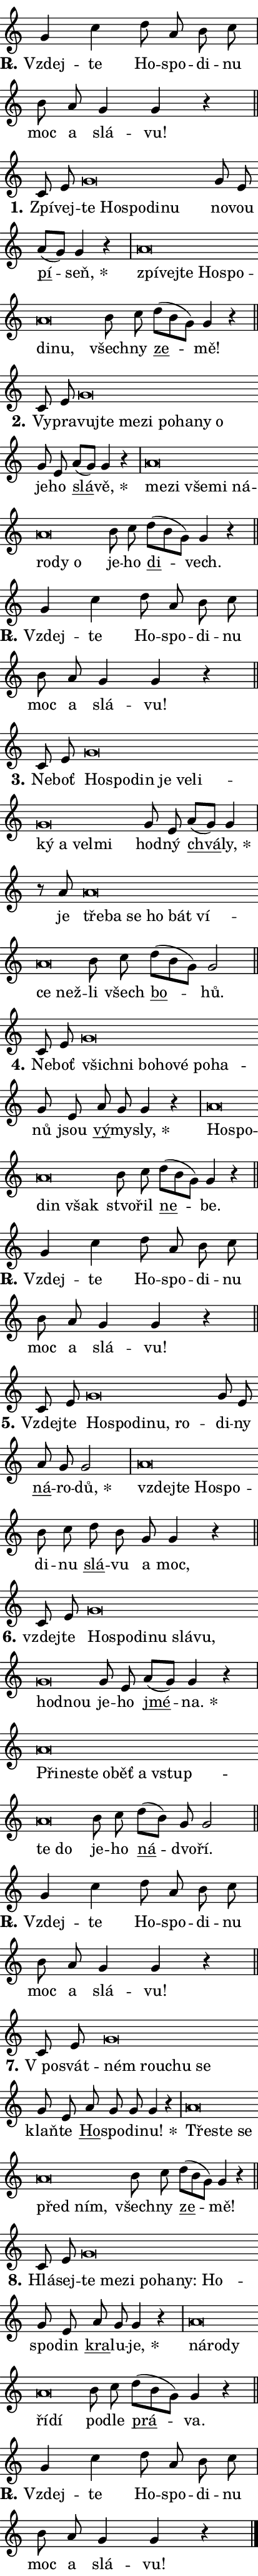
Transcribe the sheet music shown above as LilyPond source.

\version "2.24.0"
\header { tagline = "" }
\paper {
  indent = 0\cm
  top-margin = 0\cm
  right-margin = 0\cm
  bottom-margin = 0\cm
  left-margin = 0\cm
  paper-width = 7\cm
  page-breaking = #ly:one-page-breaking
  system-system-spacing.basic-distance = #11
  score-system-spacing.basic-distance = #11
  ragged-last = ##f
}


%% Author: Thomas Morley
%% https://lists.gnu.org/archive/html/lilypond-user/2020-05/msg00002.html
#(define (line-position grob)
"Returns position of @var[grob} in current system:
   @code{'start}, if at first time-step
   @code{'end}, if at last time-step
   @code{'middle} otherwise
"
  (let* ((col (ly:item-get-column grob))
         (ln (ly:grob-object col 'left-neighbor))
         (rn (ly:grob-object col 'right-neighbor))
         (col-to-check-left (if (ly:grob? ln) ln col))
         (col-to-check-right (if (ly:grob? rn) rn col))
         (break-dir-left
           (and
             (ly:grob-property col-to-check-left 'non-musical #f)
             (ly:item-break-dir col-to-check-left)))
         (break-dir-right
           (and
             (ly:grob-property col-to-check-right 'non-musical #f)
             (ly:item-break-dir col-to-check-right))))
        (cond ((eqv? 1 break-dir-left) 'start)
              ((eqv? -1 break-dir-right) 'end)
              (else 'middle))))

#(define (tranparent-at-line-position vctor)
  (lambda (grob)
  "Relying on @code{line-position} select the relevant enry from @var{vctor}.
Used to determine transparency,"
    (case (line-position grob)
      ((end) (not (vector-ref vctor 0)))
      ((middle) (not (vector-ref vctor 1)))
      ((start) (not (vector-ref vctor 2))))))

noteHeadBreakVisibility =
#(define-music-function (break-visibility)(vector?)
"Makes @code{NoteHead}s transparent relying on @var{break-visibility}"
#{
  \override NoteHead.transparent =
    #(tranparent-at-line-position break-visibility)
#})

#(define delete-ledgers-for-transparent-note-heads
  (lambda (grob)
    "Reads whether a @code{NoteHead} is transparent.
If so this @code{NoteHead} is removed from @code{'note-heads} from
@var{grob}, which is supposed to be @code{LedgerLineSpanner}.
As a result ledgers are not printed for this @code{NoteHead}"
    (let* ((nhds-array (ly:grob-object grob 'note-heads))
           (nhds-list
             (if (ly:grob-array? nhds-array)
                 (ly:grob-array->list nhds-array)
                 '()))
           ;; Relies on the transparent-property being done before
           ;; Staff.LedgerLineSpanner.after-line-breaking is executed.
           ;; This is fragile ...
           (to-keep
             (remove
               (lambda (nhd)
                 (ly:grob-property nhd 'transparent #f))
               nhds-list)))
      ;; TODO find a better method to iterate over grob-arrays, similiar
      ;; to filter/remove etc for lists
      ;; For now rebuilt from scratch
      (set! (ly:grob-object grob 'note-heads)  '())
      (for-each
        (lambda (nhd)
          (ly:pointer-group-interface::add-grob grob 'note-heads nhd))
        to-keep))))

hideNotes = {
  \noteHeadBreakVisibility #begin-of-line-visible
}
unHideNotes = {
  \noteHeadBreakVisibility #all-visible
}

% work-around for resetting accidentals
% https://lilypond.org/doc/v2.23/Documentation/notation/displaying-rhythms#unmetered-music
cadenzaMeasure = {
  \cadenzaOff
  \partial 1024 s1024
  \cadenzaOn
}

#(define-markup-command (accent layout props text) (markup?)
  "Underline accented syllable"
  (interpret-markup layout props
    #{\markup \override #'(offset . 4.3) \underline { #text }#}))

responsum = \markup \concat {
  "R" \hspace #-1.05 \path #0.1 #'((moveto 0 0.07) (lineto 0.9 0.8)) \hspace #0.05 "."
}

\layout {
    \context {
        \Staff
        \remove "Time_signature_engraver"
        \override LedgerLineSpanner.after-line-breaking = #delete-ledgers-for-transparent-note-heads
    }
    \context {
        \Voice {
            \override NoteHead.output-attributes = #'((class . "notehead"))
            \override Hairpin.height = #0.55
        }
    }
    \context {
        \Lyrics {
            \override StanzaNumber.output-attributes = #'((class . "stanzanumber"))
            \override LyricSpace.minimum-distance = #0.9
            \override LyricText.font-name = #"TeX Gyre Schola"
            \override LyricText.font-size = 1
            \override StanzaNumber.font-name = #"TeX Gyre Schola Bold"
            \override StanzaNumber.font-size = 1
        }
    }
}

% magnetic-lyrics.ily
%
%   written by
%     Jean Abou Samra <jean@abou-samra.fr>
%     Werner Lemberg <wl@gnu.org>
%
%   adapted by
%     Jiri Hon <jiri.hon@gmail.com>
%
% Version 2022-Apr-15

% https://www.mail-archive.com/lilypond-user@gnu.org/msg149350.html

#(define (Left_hyphen_pointer_engraver context)
   "Collect syllable-hyphen-syllable occurrences in lyrics and store
them in properties.  This engraver only looks to the left.  For
example, if the lyrics input is @code{foo -- bar}, it does the
following.

@itemize @bullet
@item
Set the @code{text} property of the @code{LyricHyphen} grob between
@q{foo} and @q{bar} to @code{foo}.

@item
Set the @code{left-hyphen} property of the @code{LyricText} grob with
text @q{foo} to the @code{LyricHyphen} grob between @q{foo} and
@q{bar}.
@end itemize

Use this auxiliary engraver in combination with the
@code{lyric-@/text::@/apply-@/magnetic-@/offset!} hook."
   (let ((hyphen #f)
         (text #f))
     (make-engraver
      (acknowledgers
       ((lyric-syllable-interface engraver grob source-engraver)
        (set! text grob)))
      (end-acknowledgers
       ((lyric-hyphen-interface engraver grob source-engraver)
        ;(when (not (grob::has-interface grob 'lyric-space-interface))
          (set! hyphen grob)));)
      ((stop-translation-timestep engraver)
       (when (and text hyphen)
         (ly:grob-set-object! text 'left-hyphen hyphen))
       (set! text #f)
       (set! hyphen #f)))))

#(define (lyric-text::apply-magnetic-offset! grob)
   "If the space between two syllables is less than the value in
property @code{LyricText@/.details@/.squash-threshold}, move the right
syllable to the left so that it gets concatenated with the left
syllable.

Use this function as a hook for
@code{LyricText@/.after-@/line-@/breaking} if the
@code{Left_@/hyphen_@/pointer_@/engraver} is active."
   (let ((hyphen (ly:grob-object grob 'left-hyphen #f)))
     (when hyphen
       (let ((left-text (ly:spanner-bound hyphen LEFT)))
         (when (grob::has-interface left-text 'lyric-syllable-interface)
           (let* ((common (ly:grob-common-refpoint grob left-text X))
                  (this-x-ext (ly:grob-extent grob common X))
                  (left-x-ext
                   (begin
                     ;; Trigger magnetism for left-text.
                     (ly:grob-property left-text 'after-line-breaking)
                     (ly:grob-extent left-text common X)))
                  ;; `delta` is the gap width between two syllables.
                  (delta (- (interval-start this-x-ext)
                            (interval-end left-x-ext)))
                  (details (ly:grob-property grob 'details))
                  (threshold (assoc-get 'squash-threshold details 0.2)))
             (when (< delta threshold)
               (let* (;; We have to manipulate the input text so that
                      ;; ligatures crossing syllable boundaries are not
                      ;; disabled.  For languages based on the Latin
                      ;; script this is essentially a beautification.
                      ;; However, for non-Western scripts it can be a
                      ;; necessity.
                      (lt (ly:grob-property left-text 'text))
                      (rt (ly:grob-property grob 'text))
                      (is-space (grob::has-interface hyphen 'lyric-space-interface))
                      (space (if is-space " " ""))
                      (space-markup (grob-interpret-markup grob " "))
                      (space-size (interval-length (ly:stencil-extent space-markup X)))
                      (extra-delta (if is-space space-size 0))
                      ;; Append new syllable.
                      (ltrt-space (if (and (string? lt) (string? rt))
                                (string-append lt space rt)
                                (make-concat-markup (list lt space rt))))
                      ;; Right-align `ltrt` to the right side.
                      (ltrt-space-markup (grob-interpret-markup
                               grob
                               (make-translate-markup
                                (cons (interval-length this-x-ext) 0)
                                (make-right-align-markup ltrt-space)))))
                 (begin
                   ;; Don't print `left-text`.
                   (ly:grob-set-property! left-text 'stencil #f)
                   ;; Set text and stencil (which holds all collected
                   ;; syllables so far) and shift it to the left.
                   (ly:grob-set-property! grob 'text ltrt-space)
                   (ly:grob-set-property! grob 'stencil ltrt-space-markup)
                   (ly:grob-translate-axis! grob (- (- delta extra-delta)) X))))))))))


#(define (lyric-hyphen::displace-bounds-first grob)
   ;; Make very sure this callback isn't triggered too early.
   (let ((left (ly:spanner-bound grob LEFT))
         (right (ly:spanner-bound grob RIGHT)))
     (ly:grob-property left 'after-line-breaking)
     (ly:grob-property right 'after-line-breaking)
     (ly:lyric-hyphen::print grob)))

squashThreshold = #0.4

\layout {
  \context {
    \Lyrics
    \consists #Left_hyphen_pointer_engraver
    \override LyricText.after-line-breaking =
      #lyric-text::apply-magnetic-offset!
    \override LyricHyphen.stencil = #lyric-hyphen::displace-bounds-first
    \override LyricText.details.squash-threshold = \squashThreshold
    \override LyricHyphen.minimum-distance = 0
    \override LyricHyphen.minimum-length = \squashThreshold
  }
}

squash = \override LyricText.details.squash-threshold = 9999
unSquash = \override LyricText.details.squash-threshold = \squashThreshold

left = \override LyricText.self-alignment-X = #LEFT
unLeft = \revert LyricText.self-alignment-X

starOffset = #(lambda (grob) 
                (let ((x_offset (ly:self-alignment-interface::aligned-on-x-parent grob)))
                  (if (= x_offset 0) 0 (+ x_offset 1.2))))

star = #(define-music-function (syllable)(string?)
"Append star separator at the end of a syllable"
#{
  \once \override LyricText.X-offset = #starOffset
  \lyricmode { \markup {
    #syllable
    \override #'((font-name . "TeX Gyre Schola Bold")) \hspace #0.2 \lower #0.65 \larger "*"
  } }
#})

starAccent = #(define-music-function (syllable)(string?)
"Append star separator at the end of a syllable and make accent"
#{
  \once \override LyricText.X-offset = #starOffset
  \lyricmode { \markup {
    \accent #syllable
    \override #'((font-name . "TeX Gyre Schola Bold")) \hspace #0.2 \lower #0.65 \larger "*"
  } }
#})

breath = #(define-music-function (syllable)(string?)
"Append breathing indicator at the end of a syllable"
#{
  \lyricmode { \markup { #syllable "+" } }
#})

optionalBreath = #(define-music-function (syllable)(string?)
"Append optional breathing indicator at the end of a syllable"
#{
  \lyricmode { \markup { #syllable "(+)" } }
#})


\score {
    <<
        \new Voice = "melody" { \cadenzaOn \key c \major \relative { g'4 c \bar "" d8 a b c \cadenzaMeasure \bar "|" b \bar "" a g4 g r \cadenzaMeasure \bar "||" \break } }
        \new Lyrics \lyricsto "melody" { \lyricmode { \set stanza = \responsum
Vzdej -- te Ho -- spo -- di -- nu moc a slá -- vu! } }
    >>
    \layout {}
}

\score {
    <<
        \new Voice = "melody" { \cadenzaOn \key c \major \relative { c'8 e g\breve*1/16 \hideNotes \breve*1/16 \bar "" \breve*1/16 \bar "" \breve*1/16 \breve*1/16 \bar "" \unHideNotes g8 e \bar "" a[( g)] g4 r \cadenzaMeasure \bar "|" a\breve*1/16 \hideNotes \breve*1/16 \bar "" \breve*1/16 \bar "" \breve*1/16 \bar "" \breve*1/16 \bar "" \breve*1/16 \breve*1/16 \bar "" \unHideNotes b8 c \bar "" d[( b g)] g4 r \cadenzaMeasure \bar "||" \break } }
        \new Lyrics \lyricsto "melody" { \lyricmode { \set stanza = "1."
Zpí -- vej -- \left te \squash Ho -- spo -- di -- nu \unLeft \unSquash no -- vou \markup \accent pí -- \star seň, \left zpí -- \squash vej -- te Ho -- spo -- di -- nu, \unLeft \unSquash všech -- ny \markup \accent ze -- mě! } }
    >>
    \layout {}
}

\score {
    <<
        \new Voice = "melody" { \cadenzaOn \key c \major \relative { c'8 e g\breve*1/16 \hideNotes \breve*1/16 \bar "" \breve*1/16 \bar "" \breve*1/16 \bar "" \breve*1/16 \bar "" \breve*1/16 \bar "" \breve*1/16 \breve*1/16 \bar "" \unHideNotes g8 e \bar "" a[( g)] g4 r \cadenzaMeasure \bar "|" a\breve*1/16 \hideNotes \breve*1/16 \bar "" \breve*1/16 \bar "" \breve*1/16 \bar "" \breve*1/16 \bar "" \breve*1/16 \bar "" \breve*1/16 \breve*1/16 \bar "" \unHideNotes b8 c \bar "" d[( b g)] g4 r \cadenzaMeasure \bar "||" \break } }
        \new Lyrics \lyricsto "melody" { \lyricmode { \set stanza = "2."
Vy -- pra -- \left vuj -- \squash te me -- zi po -- ha -- ny o \unLeft \unSquash je -- ho \markup \accent slá -- \star vě, \left me -- \squash zi vše -- mi ná -- ro -- dy o \unLeft \unSquash je -- ho \markup \accent di -- vech. } }
    >>
    \layout {}
}

\score {
    <<
        \new Voice = "melody" { \cadenzaOn \key c \major \relative { g'4 c \bar "" d8 a b c \cadenzaMeasure \bar "|" b \bar "" a g4 g r \cadenzaMeasure \bar "||" \break } }
        \new Lyrics \lyricsto "melody" { \lyricmode { \set stanza = \responsum
Vzdej -- te Ho -- spo -- di -- nu moc a slá -- vu! } }
    >>
    \layout {}
}

\score {
    <<
        \new Voice = "melody" { \cadenzaOn \key c \major \relative { c'8 e g\breve*1/16 \hideNotes \breve*1/16 \bar "" \breve*1/16 \bar "" \breve*1/16 \bar "" \breve*1/16 \bar "" \breve*1/16 \bar "" \breve*1/16 \bar "" \breve*1/16 \bar "" \breve*1/16 \breve*1/16 \bar "" \unHideNotes g8 e \bar "" a[( g)] g4 \cadenzaMeasure \bar "|" r8 a8 a\breve*1/16 \hideNotes \breve*1/16 \bar "" \breve*1/16 \bar "" \breve*1/16 \bar "" \breve*1/16 \bar "" \breve*1/16 \bar "" \breve*1/16 \breve*1/16 \bar "" \unHideNotes b8 c \bar "" d[( b g)] g2 \cadenzaMeasure \bar "||" \break } }
        \new Lyrics \lyricsto "melody" { \lyricmode { \set stanza = "3."
Ne -- boť \left Ho -- \squash spo -- din je ve -- li -- ký a vel -- mi \unLeft \unSquash hod -- ný \markup \accent chvá -- \star ly, je \left tře -- \squash ba se ho bát ví -- ce než -- \unLeft \unSquash li všech \markup \accent bo -- hů. } }
    >>
    \layout {}
}

\score {
    <<
        \new Voice = "melody" { \cadenzaOn \key c \major \relative { c'8 e g\breve*1/16 \hideNotes \breve*1/16 \bar "" \breve*1/16 \bar "" \breve*1/16 \bar "" \breve*1/16 \bar "" \breve*1/16 \breve*1/16 \bar "" \unHideNotes g8 e \bar "" a g g4 r \cadenzaMeasure \bar "|" a\breve*1/16 \hideNotes \breve*1/16 \bar "" \breve*1/16 \breve*1/16 \bar "" \unHideNotes b8 c \bar "" d[( b g)] g4 r \cadenzaMeasure \bar "||" \break } }
        \new Lyrics \lyricsto "melody" { \lyricmode { \set stanza = "4."
Ne -- boť \left všich -- \squash ni bo -- ho -- vé po -- ha -- \unLeft \unSquash nů jsou \markup \accent vý -- my -- \star sly, \left Ho -- \squash spo -- din však \unLeft \unSquash stvo -- řil \markup \accent ne -- be. } }
    >>
    \layout {}
}

\score {
    <<
        \new Voice = "melody" { \cadenzaOn \key c \major \relative { g'4 c \bar "" d8 a b c \cadenzaMeasure \bar "|" b \bar "" a g4 g r \cadenzaMeasure \bar "||" \break } }
        \new Lyrics \lyricsto "melody" { \lyricmode { \set stanza = \responsum
Vzdej -- te Ho -- spo -- di -- nu moc a slá -- vu! } }
    >>
    \layout {}
}

\score {
    <<
        \new Voice = "melody" { \cadenzaOn \key c \major \relative { c'8 e g\breve*1/16 \hideNotes \breve*1/16 \bar "" \breve*1/16 \bar "" \breve*1/16 \breve*1/16 \bar "" \unHideNotes g8 e \bar "" a g g2 \cadenzaMeasure \bar "|" a\breve*1/16 \hideNotes \breve*1/16 \bar "" \breve*1/16 \breve*1/16 \bar "" \unHideNotes b8 c \bar "" d b g g4 r \cadenzaMeasure \bar "||" \break } }
        \new Lyrics \lyricsto "melody" { \lyricmode { \set stanza = "5."
Vzdej -- te \left Ho -- \squash spo -- di -- nu, ro -- \unLeft \unSquash di -- ny \markup \accent ná -- ro -- \star dů, \left vzdej -- \squash te Ho -- spo -- \unLeft \unSquash di -- nu \markup \accent slá -- vu a moc, } }
    >>
    \layout {}
}

\score {
    <<
        \new Voice = "melody" { \cadenzaOn \key c \major \relative { c'8 e g\breve*1/16 \hideNotes \breve*1/16 \bar "" \breve*1/16 \bar "" \breve*1/16 \bar "" \breve*1/16 \bar "" \breve*1/16 \bar "" \breve*1/16 \breve*1/16 \bar "" \unHideNotes g8 e \bar "" a[( g)] g4 r \cadenzaMeasure \bar "|" a\breve*1/16 \hideNotes \breve*1/16 \bar "" \breve*1/16 \bar "" \breve*1/16 \bar "" \breve*1/16 \bar "" \breve*1/16 \bar "" \breve*1/16 \bar "" \breve*1/16 \breve*1/16 \bar "" \unHideNotes b8 c \bar "" d[( b)] g g2 \cadenzaMeasure \bar "||" \break } }
        \new Lyrics \lyricsto "melody" { \lyricmode { \set stanza = "6."
vzdej -- te \left Ho -- \squash spo -- di -- nu slá -- vu, hod -- nou \unLeft \unSquash je -- ho \markup \accent jmé -- \star na. \left Při -- \squash ne -- ste o -- běť a vstup -- te do \unLeft \unSquash je -- ho \markup \accent ná -- dvo -- ří. } }
    >>
    \layout {}
}

\score {
    <<
        \new Voice = "melody" { \cadenzaOn \key c \major \relative { g'4 c \bar "" d8 a b c \cadenzaMeasure \bar "|" b \bar "" a g4 g r \cadenzaMeasure \bar "||" \break } }
        \new Lyrics \lyricsto "melody" { \lyricmode { \set stanza = \responsum
Vzdej -- te Ho -- spo -- di -- nu moc a slá -- vu! } }
    >>
    \layout {}
}

\score {
    <<
        \new Voice = "melody" { \cadenzaOn \key c \major \relative { c'8 e g\breve*1/16 \hideNotes \breve*1/16 \bar "" \breve*1/16 \breve*1/16 \bar "" \unHideNotes g8 e \bar "" a g g g4 r \cadenzaMeasure \bar "|" a\breve*1/16 \hideNotes \breve*1/16 \bar "" \breve*1/16 \bar "" \breve*1/16 \breve*1/16 \bar "" \unHideNotes b8 c \bar "" d[( b g)] g4 r \cadenzaMeasure \bar "||" \break } }
        \new Lyrics \lyricsto "melody" { \lyricmode { \set stanza = "7."
"V po" -- svát -- \left ném \squash rou -- chu se \unLeft \unSquash klaň -- te \markup \accent Ho -- spo -- di -- \star nu! \left Tře -- \squash ste se před ním, \unLeft \unSquash všech -- ny \markup \accent ze -- mě! } }
    >>
    \layout {}
}

\score {
    <<
        \new Voice = "melody" { \cadenzaOn \key c \major \relative { c'8 e g\breve*1/16 \hideNotes \breve*1/16 \bar "" \breve*1/16 \bar "" \breve*1/16 \bar "" \breve*1/16 \bar "" \breve*1/16 \breve*1/16 \bar "" \unHideNotes g8 e \bar "" a g g4 r \cadenzaMeasure \bar "|" a\breve*1/16 \hideNotes \breve*1/16 \bar "" \breve*1/16 \bar "" \breve*1/16 \breve*1/16 \bar "" \unHideNotes b8 c \bar "" d[( b g)] g4 r \cadenzaMeasure \bar "||" \break } }
        \new Lyrics \lyricsto "melody" { \lyricmode { \set stanza = "8."
Hlá -- sej -- \left te \squash me -- zi po -- ha -- ny: Ho -- \unLeft \unSquash spo -- din \markup \accent kra -- lu -- \star je, \left ná -- \squash ro -- dy ří -- dí \unLeft \unSquash po -- dle \markup \accent prá -- va. } }
    >>
    \layout {}
}

\score {
    <<
        \new Voice = "melody" { \cadenzaOn \key c \major \relative { g'4 c \bar "" d8 a b c \cadenzaMeasure \bar "|" b \bar "" a g4 g r \cadenzaMeasure \bar "||" \break } \bar "|." }
        \new Lyrics \lyricsto "melody" { \lyricmode { \set stanza = \responsum
Vzdej -- te Ho -- spo -- di -- nu moc a slá -- vu! } }
    >>
    \layout {}
}
